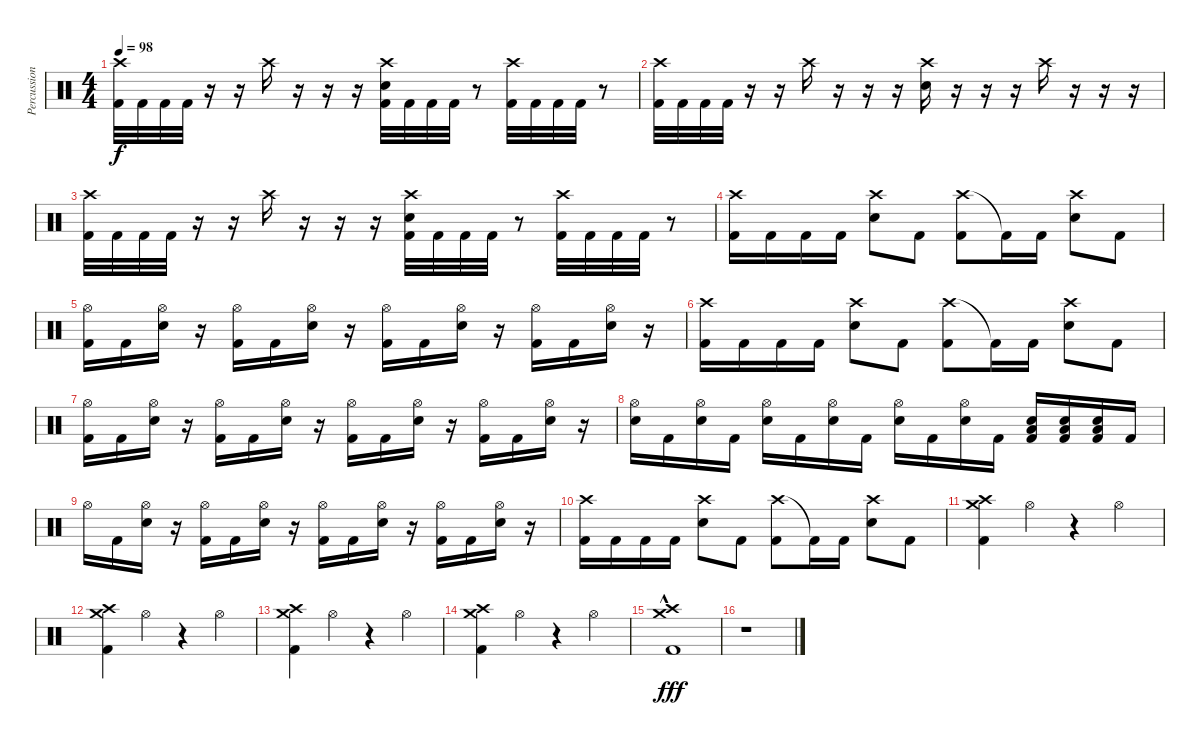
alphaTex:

\track ("Percussion" "Percussion") {instrument percussion}
\staff {score}
\articulation defaults
\ts (4 4)
\tempo 98
\clef neutral
\ks c
("Crash high (hit)" "Kick (hit) 2").32{dy f} "Kick (hit) 2".32 "Kick (hit) 2".32 "Kick (hit) 2".32 r.16 r.16 "Crash high (hit)".16 r.16 r.16 r.16 ("Snare (hit) 2" "Crash high (hit)" "Kick (hit) 2").32 "Kick (hit) 2".32 "Kick (hit) 2".32 "Kick (hit) 2".32 r.8 ("Crash high (hit)" "Kick (hit) 2").32 "Kick (hit) 2".32 "Kick (hit) 2".32 "Kick (hit) 2".32 r.8 |
("Crash high (hit)" "Kick (hit) 2").32 "Kick (hit) 2".32 "Kick (hit) 2".32 "Kick (hit) 2".32 r.16 r.16 "Crash high (hit)".16 r.16 r.16 r.16 ("Snare (hit) 2" "Crash high (hit)").16 r.16 r.16 r.16 "Crash high (hit)".16 r.16 r.16 r.16 |
("Crash high (hit)" "Kick (hit) 2").32 "Kick (hit) 2".32 "Kick (hit) 2".32 "Kick (hit) 2".32 r.16 r.16 "Crash high (hit)".16 r.16 r.16 r.16 ("Snare (hit) 2" "Crash high (hit)" "Kick (hit) 2").32 "Kick (hit) 2".32 "Kick (hit) 2".32 "Kick (hit) 2".32 r.8 ("Crash high (hit)" "Kick (hit) 2").32 "Kick (hit) 2".32 "Kick (hit) 2".32 "Kick (hit) 2".32 r.8 |
("Crash high (hit)" "Kick (hit) 2").16 "Kick (hit) 2".16 "Kick (hit) 2".16 "Kick (hit) 2".16 ("Crash high (hit)" "Snare (hit) 2").8 "Kick (hit) 2".8 ("Crash high (hit)" "Kick (hit) 2").8 "Kick (hit) 2"{t}.16 "Kick (hit) 2".16 ("Crash high (hit)" "Snare (hit) 2").8 "Kick (hit) 2".8 |
("Hi-Hat (open)" "Kick (hit) 2").16 "Kick (hit) 2".16 ("Hi-Hat (open)" "Snare (hit) 2").16 r.16 ("Hi-Hat (open)" "Kick (hit) 2").16 "Kick (hit) 2".16 ("Hi-Hat (open)" "Snare (hit) 2").16 r.16 ("Hi-Hat (open)" "Kick (hit) 2").16 "Kick (hit) 2".16 ("Hi-Hat (open)" "Snare (hit) 2").16 r.16 ("Hi-Hat (open)" "Kick (hit) 2").16 "Kick (hit) 2".16 ("Hi-Hat (open)" "Snare (hit) 2").16 r.16 |
("Crash high (hit)" "Kick (hit) 2").16 "Kick (hit) 2".16 "Kick (hit) 2".16 "Kick (hit) 2".16 ("Crash high (hit)" "Snare (hit) 2").8 "Kick (hit) 2".8 ("Crash high (hit)" "Kick (hit) 2").8 "Kick (hit) 2"{t}.16 "Kick (hit) 2".16 ("Crash high (hit)" "Snare (hit) 2").8 "Kick (hit) 2".8 |
("Hi-Hat (open)" "Kick (hit) 2").16 "Kick (hit) 2".16 ("Hi-Hat (open)" "Snare (hit) 2").16 r.16 ("Hi-Hat (open)" "Kick (hit) 2").16 "Kick (hit) 2".16 ("Hi-Hat (open)" "Snare (hit) 2").16 r.16 ("Hi-Hat (open)" "Kick (hit) 2").16 "Kick (hit) 2".16 ("Hi-Hat (open)" "Snare (hit) 2").16 r.16 ("Hi-Hat (open)" "Kick (hit) 2").16 "Kick (hit) 2".16 ("Hi-Hat (open)" "Snare (hit) 2").16 r.16 |
("Hi-Hat (open)" "Snare (hit) 2").16 "Kick (hit) 2".16 ("Hi-Hat (open)" "Snare (hit) 2").16 "Kick (hit) 2".16 ("Hi-Hat (open)" "Snare (hit) 2").16 "Kick (hit) 2".16 ("Hi-Hat (open)" "Snare (hit) 2").16 "Kick (hit) 2".16 ("Hi-Hat (open)" "Snare (hit) 2").16 "Kick (hit) 2".16 ("Hi-Hat (open)" "Snare (hit) 2").16 "Kick (hit) 2".16 ("Low Floor Tom (hit)" "Snare (hit) 2" "Kick (hit) 2").16 ("Low Floor Tom (hit)" "Snare (hit) 2" "Kick (hit) 2").16 ("Low Floor Tom (hit)" "Snare (hit) 2" "Kick (hit) 2").16 "Kick (hit) 2".16 |
"Hi-Hat (open)".16 "Kick (hit) 2".16 ("Hi-Hat (open)" "Snare (hit) 2").16 r.16 ("Hi-Hat (open)" "Kick (hit) 2").16 "Kick (hit) 2".16 ("Hi-Hat (open)" "Snare (hit) 2").16 r.16 ("Hi-Hat (open)" "Kick (hit) 2").16 "Kick (hit) 2".16 ("Hi-Hat (open)" "Snare (hit) 2").16 r.16 ("Hi-Hat (open)" "Kick (hit) 2").16 "Kick (hit) 2".16 ("Hi-Hat (open)" "Snare (hit) 2").16 r.16 |
("Crash high (hit)" "Kick (hit) 2").16 "Kick (hit) 2".16 "Kick (hit) 2".16 "Kick (hit) 2".16 ("Crash high (hit)" "Snare (hit) 2").8 "Kick (hit) 2".8 ("Crash high (hit)" "Kick (hit) 2").8 "Kick (hit) 2"{t}.16 "Kick (hit) 2".16 ("Crash high (hit)" "Snare (hit) 2").8 "Kick (hit) 2".8 |
("Crash medium (hit)" "Crash high (hit)" "Kick (hit) 2").4 "Hi-Hat (open)".4 r.4 "Hi-Hat (open)".4 |
("Crash medium (hit)" "Crash high (hit)" "Kick (hit) 2").4 "Hi-Hat (open)".4 r.4 "Hi-Hat (open)".4 |
("Crash medium (hit)" "Crash high (hit)" "Kick (hit) 2").4 "Hi-Hat (open)".4 r.4 "Hi-Hat (open)".4 |
("Crash medium (hit)" "Crash high (hit)" "Kick (hit) 2").4 "Hi-Hat (open)".4 r.4 "Hi-Hat (open)".4 |
("Crash medium (hit)" "Crash high (hit)" "Kick (hit) 2"{hac}).1{dy fff} |
r.1
